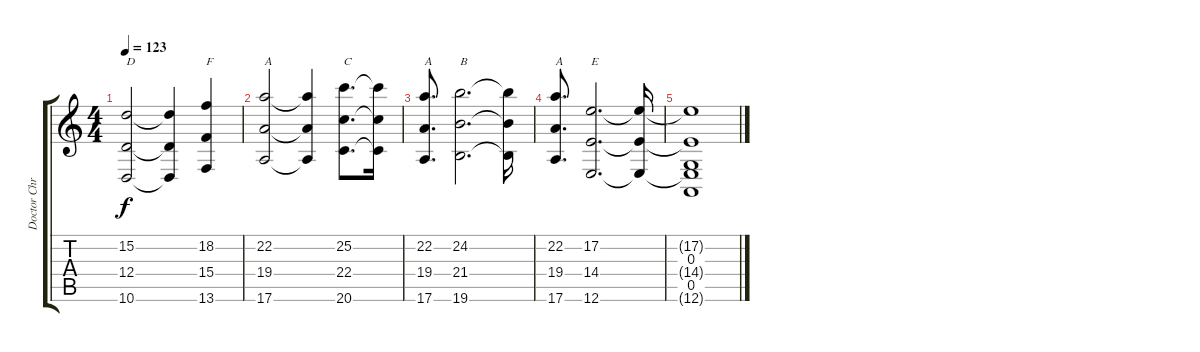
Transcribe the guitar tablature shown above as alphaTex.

\track ("Doctor Christian Flake Lorenz" "Doctor Chr") {instrument synthstrings2}
\staff {score tabs}
\tuning (E4 B3 G3 D3 A2 E2) {hide}
\ts (4 4)
\tempo 123
\clef g2
\ks c
(15.2 12.4 10.6).2{txt "D" dy f} (15.2{t} 12.4{t} 10.6{t}).4 (18.2 15.4 13.6).4{txt "F"} |
(22.2 19.4 17.6).2{txt "A"} (22.2{t} 19.4{t} 17.6{t}).4 (25.2 22.4 20.6).8{d txt "C"} (25.2{t} 22.4{t} 20.6{t}).16 |
(22.2 19.4 17.6).8{d txt "A"} (24.2 21.4 19.6).2{d txt "B"} (24.2{t} 21.4{t} 19.6{t}).16 |
(22.2 19.4 17.6).8{d txt "A"} (17.2 14.4 12.6).2{d txt "E" volume 5} (17.2{t} 14.4{t} 12.6{t}).16 |
(17.2{t} 0.3 14.4{t} 0.5 12.6{t}).1
